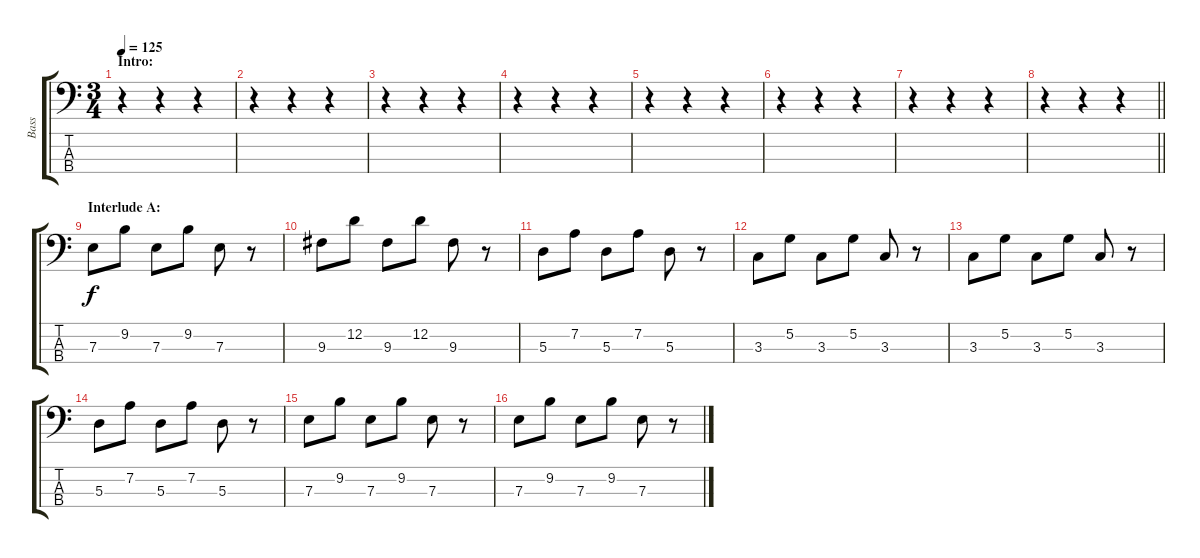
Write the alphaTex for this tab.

\track ("Bass" "Bass") {instrument electricbassfinger}
\staff {score tabs}
\tuning (G2 D2 A1 E1) {hide}
\ts (3 4)
\section ("" "Intro:")
\tempo 125
\tempo 135
\tempo 125
\clef f4
\ks c
r.4{dy f instrument electricbassfinger} r.4 r.4 |
r.4 r.4 r.4 |
r.4 r.4 r.4 |
r.4 r.4 r.4 |
r.4 r.4 r.4 |
r.4 r.4 r.4 |
r.4 r.4 r.4 |
\barLineRight lightlight
r.4 r.4 r.4 |
\section ("" "Interlude A:")
7.3.8 9.2.8 7.3.8 9.2.8 7.3.8 r.8 |
9.3.8 12.2.8 9.3.8 12.2.8 9.3.8 r.8 |
5.3.8 7.2.8 5.3.8 7.2.8 5.3.8 r.8 |
3.3.8 5.2.8 3.3.8 5.2.8 3.3.8 r.8 |
3.3.8 5.2.8 3.3.8 5.2.8 3.3.8 r.8 |
5.3.8 7.2.8 5.3.8 7.2.8 5.3.8 r.8 |
7.3.8 9.2.8 7.3.8 9.2.8 7.3.8 r.8 |
7.3.8 9.2.8 7.3.8 9.2.8 7.3.8 r.8
